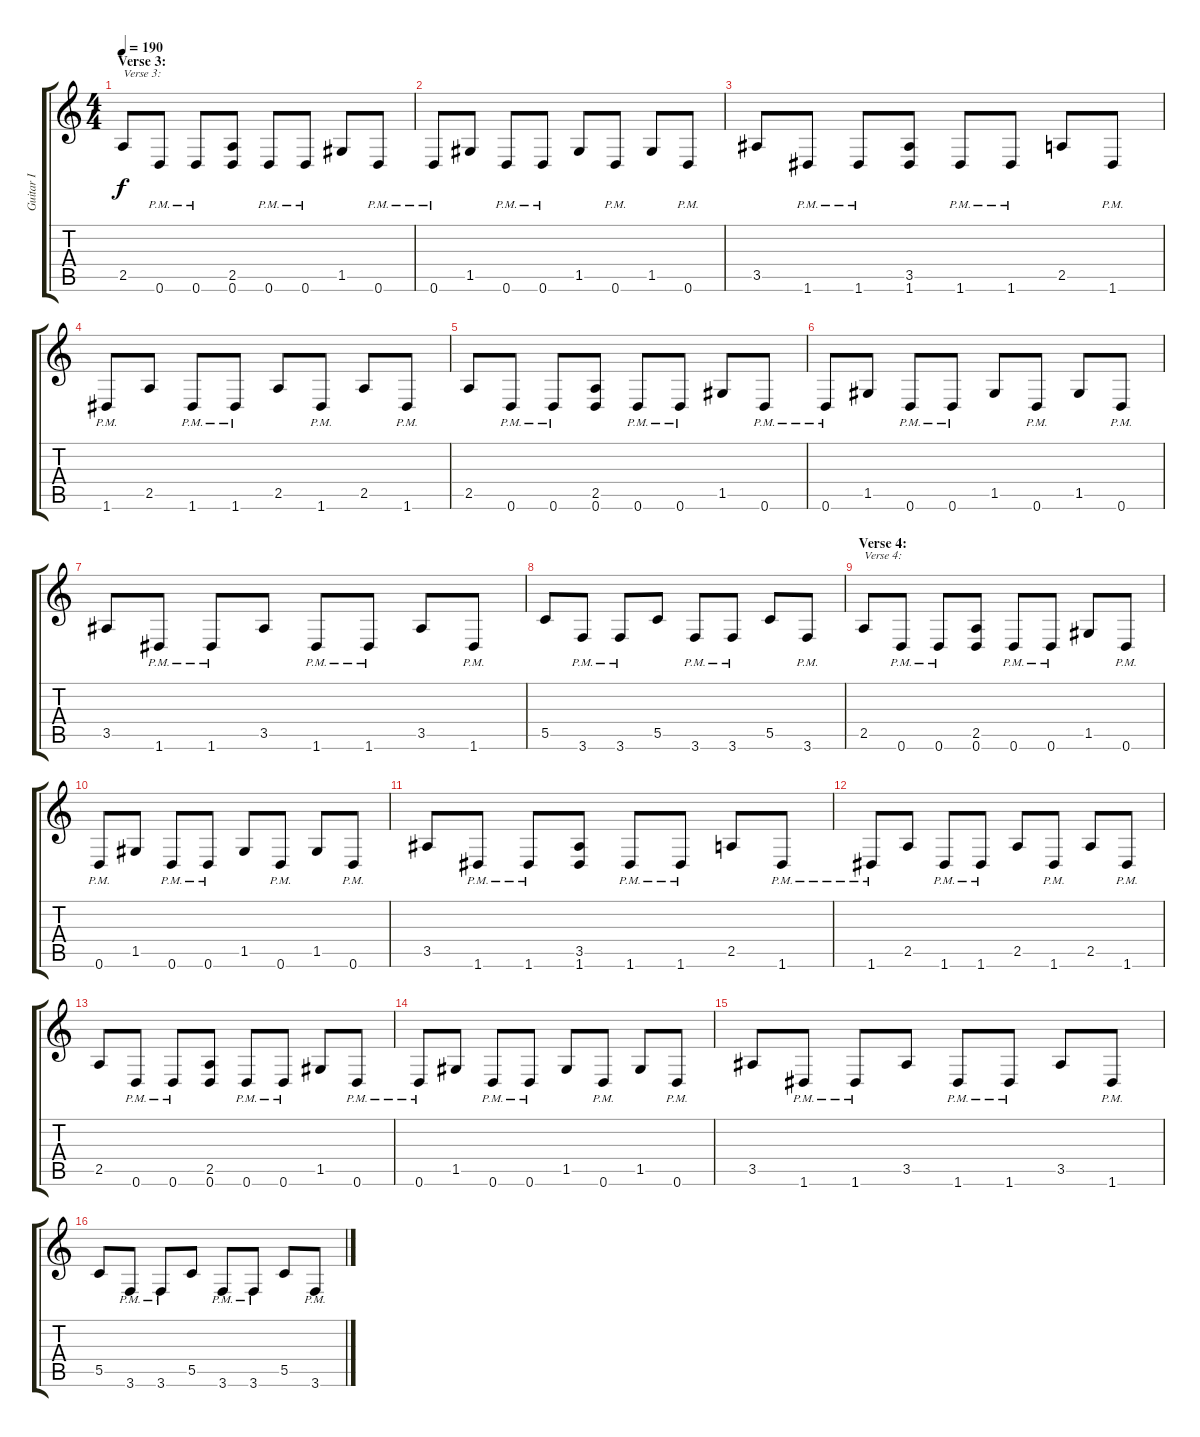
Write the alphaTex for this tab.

\track ("Guitar I" "Guitar I") {instrument distortionguitar}
\staff {score tabs}
\tuning (D4 A3 F3 C3 G2 D2) {hide}
\ts (4 4)
\section ("" "Verse 3:")
\tempo 190
\clef g2
\ks c
2.5.8{txt "Verse 3:" dy f} 0.6{pm}.8 0.6{pm}.8 (2.5 0.6).8 0.6{pm}.8 0.6{pm}.8 1.5.8 0.6{pm}.8 |
0.6{pm}.8 1.5.8 0.6{pm}.8 0.6{pm}.8 1.5.8 0.6{pm}.8 1.5.8 0.6{pm}.8 |
3.5.8 1.6{pm}.8 1.6{pm}.8 (3.5 1.6).8 1.6{pm}.8 1.6{pm}.8 2.5.8 1.6{pm}.8 |
1.6{pm}.8 2.5.8 1.6{pm}.8 1.6{pm}.8 2.5.8 1.6{pm}.8 2.5.8 1.6{pm}.8 |
2.5.8 0.6{pm}.8 0.6{pm}.8 (2.5 0.6).8 0.6{pm}.8 0.6{pm}.8 1.5.8 0.6{pm}.8 |
0.6{pm}.8 1.5.8 0.6{pm}.8 0.6{pm}.8 1.5.8 0.6{pm}.8 1.5.8 0.6{pm}.8 |
3.5.8 1.6{pm}.8 1.6{pm}.8 3.5.8 1.6{pm}.8 1.6{pm}.8 3.5.8 1.6{pm}.8 |
5.5.8 3.6{pm}.8 3.6{pm}.8 5.5.8 3.6{pm}.8 3.6{pm}.8 5.5.8 3.6{pm}.8 |
\section ("" "Verse 4:")
2.5.8{txt "Verse 4:"} 0.6{pm}.8 0.6{pm}.8 (2.5 0.6).8 0.6{pm}.8 0.6{pm}.8 1.5.8 0.6{pm}.8 |
0.6{pm}.8 1.5.8 0.6{pm}.8 0.6{pm}.8 1.5.8 0.6{pm}.8 1.5.8 0.6{pm}.8 |
3.5.8 1.6{pm}.8 1.6{pm}.8 (3.5 1.6).8 1.6{pm}.8 1.6{pm}.8 2.5.8 1.6{pm}.8 |
1.6{pm}.8 2.5.8 1.6{pm}.8 1.6{pm}.8 2.5.8 1.6{pm}.8 2.5.8 1.6{pm}.8 |
2.5.8 0.6{pm}.8 0.6{pm}.8 (2.5 0.6).8 0.6{pm}.8 0.6{pm}.8 1.5.8 0.6{pm}.8 |
0.6{pm}.8 1.5.8 0.6{pm}.8 0.6{pm}.8 1.5.8 0.6{pm}.8 1.5.8 0.6{pm}.8 |
3.5.8 1.6{pm}.8 1.6{pm}.8 3.5.8 1.6{pm}.8 1.6{pm}.8 3.5.8 1.6{pm}.8 |
5.5.8 3.6{pm}.8 3.6{pm}.8 5.5.8 3.6{pm}.8 3.6{pm}.8 5.5.8 3.6{pm}.8
